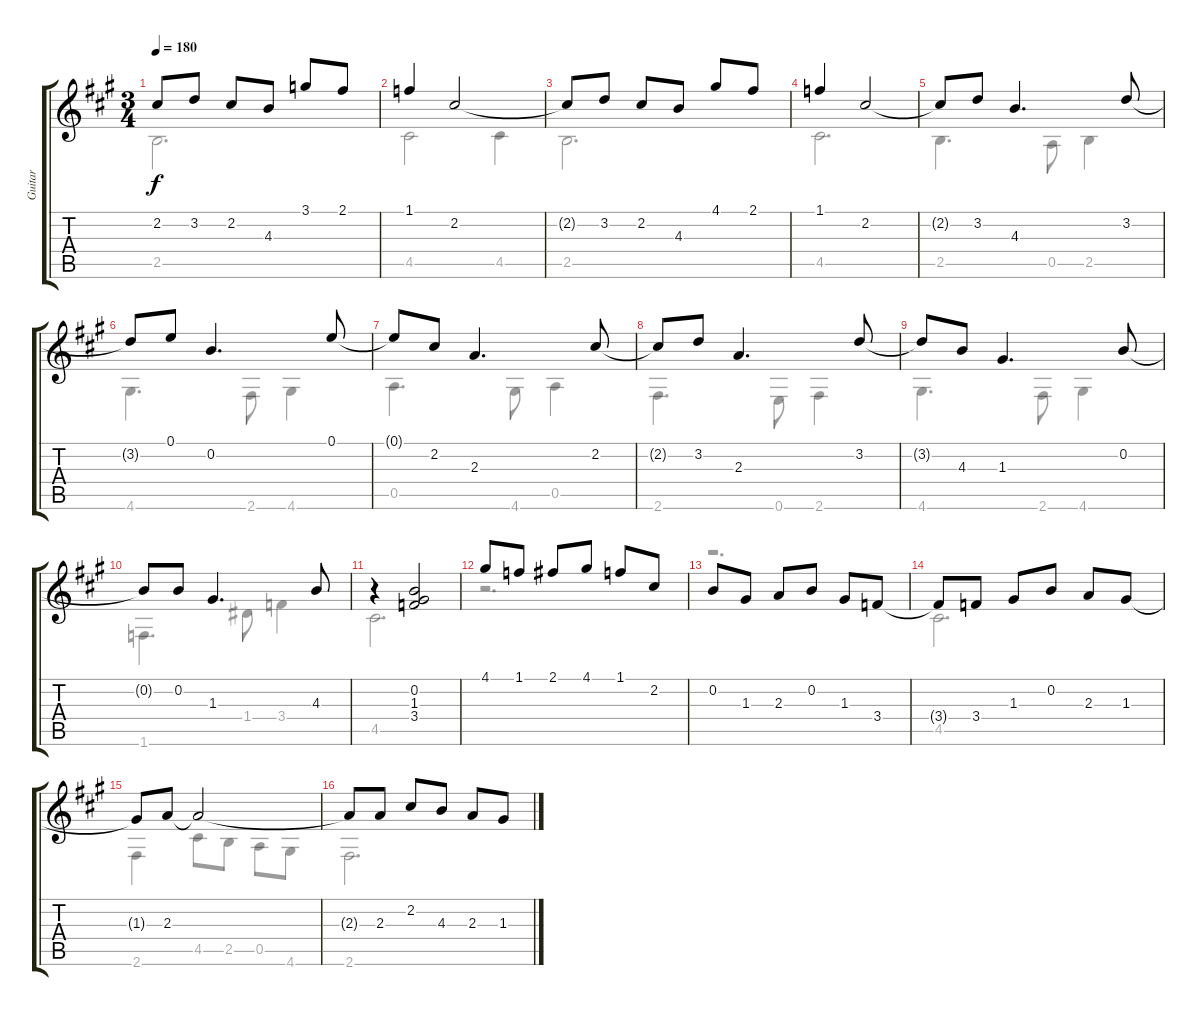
\track ("Guitar" "Guitar") {instrument acousticguitarnylon}
\staff {score tabs}
\tuning (E4 B3 G3 D3 A2 E2) {hide}
\voice
\ts (3 4)
\tempo 180
\clef g2
\ks a
2.2{t}.8{dy f} 3.2.8 2.2.8 4.3.8 3.1.8 2.1.8 |
1.1.4 2.2.2 |
2.2{t}.8 3.2.8 2.2.8 4.3.8 4.1.8 2.1.8 |
1.1.4 2.2.2 |
2.2{t}.8 3.2.8 4.3.4{d} 3.2.8 |
3.2{t}.8 0.1.8 0.2.4{d} 0.1.8 |
0.1{t}.8 2.2.8 2.3.4{d} 2.2.8 |
2.2{t}.8 3.2.8 2.3.4{d} 3.2.8 |
3.2{t}.8 4.3.8 1.3.4{d} 0.2.8 |
0.2{t}.8 0.2.8 1.3.4{d} 4.3.8 |
r.4 (0.2 1.3 3.4).2 |
4.1.8 1.1.8 2.1.8 4.1.8 1.1.8 2.2.8 |
0.2.8 1.3.8 2.3.8 0.2.8 1.3.8 3.4.8 |
3.4{t}.8 3.4.8 1.3.8 0.2.8 2.3.8 1.3.8 |
1.3{t}.8 2.3.8 2.3{t}.2 |
2.3{t}.8 2.3.8 2.2.8 4.3.8 2.3.8 1.3.8
\voice
\clef g2
\ottava regular
\simile none
\ks a
2.5.2{d dy f} |
4.5.2 4.5.4 |
2.5.2{d} |
4.5.2{d} |
2.5.4{d} 0.5.8 2.5.4 |
4.6.4{d} 2.6.8 4.6.4 |
0.5.4{d} 4.6.8 0.5.4 |
2.6.4{d} 0.6.8 2.6.4 |
4.6.4{d} 2.6.8 4.6.4 |
1.6.4{d} 1.4.8 3.4.4 |
4.5.2{d} |
r.2{d} |
r.2{d} |
4.5.2{d} |
2.6.4 4.5.8 2.5.8 0.5.8 4.6.8 |
2.6.2{d}
